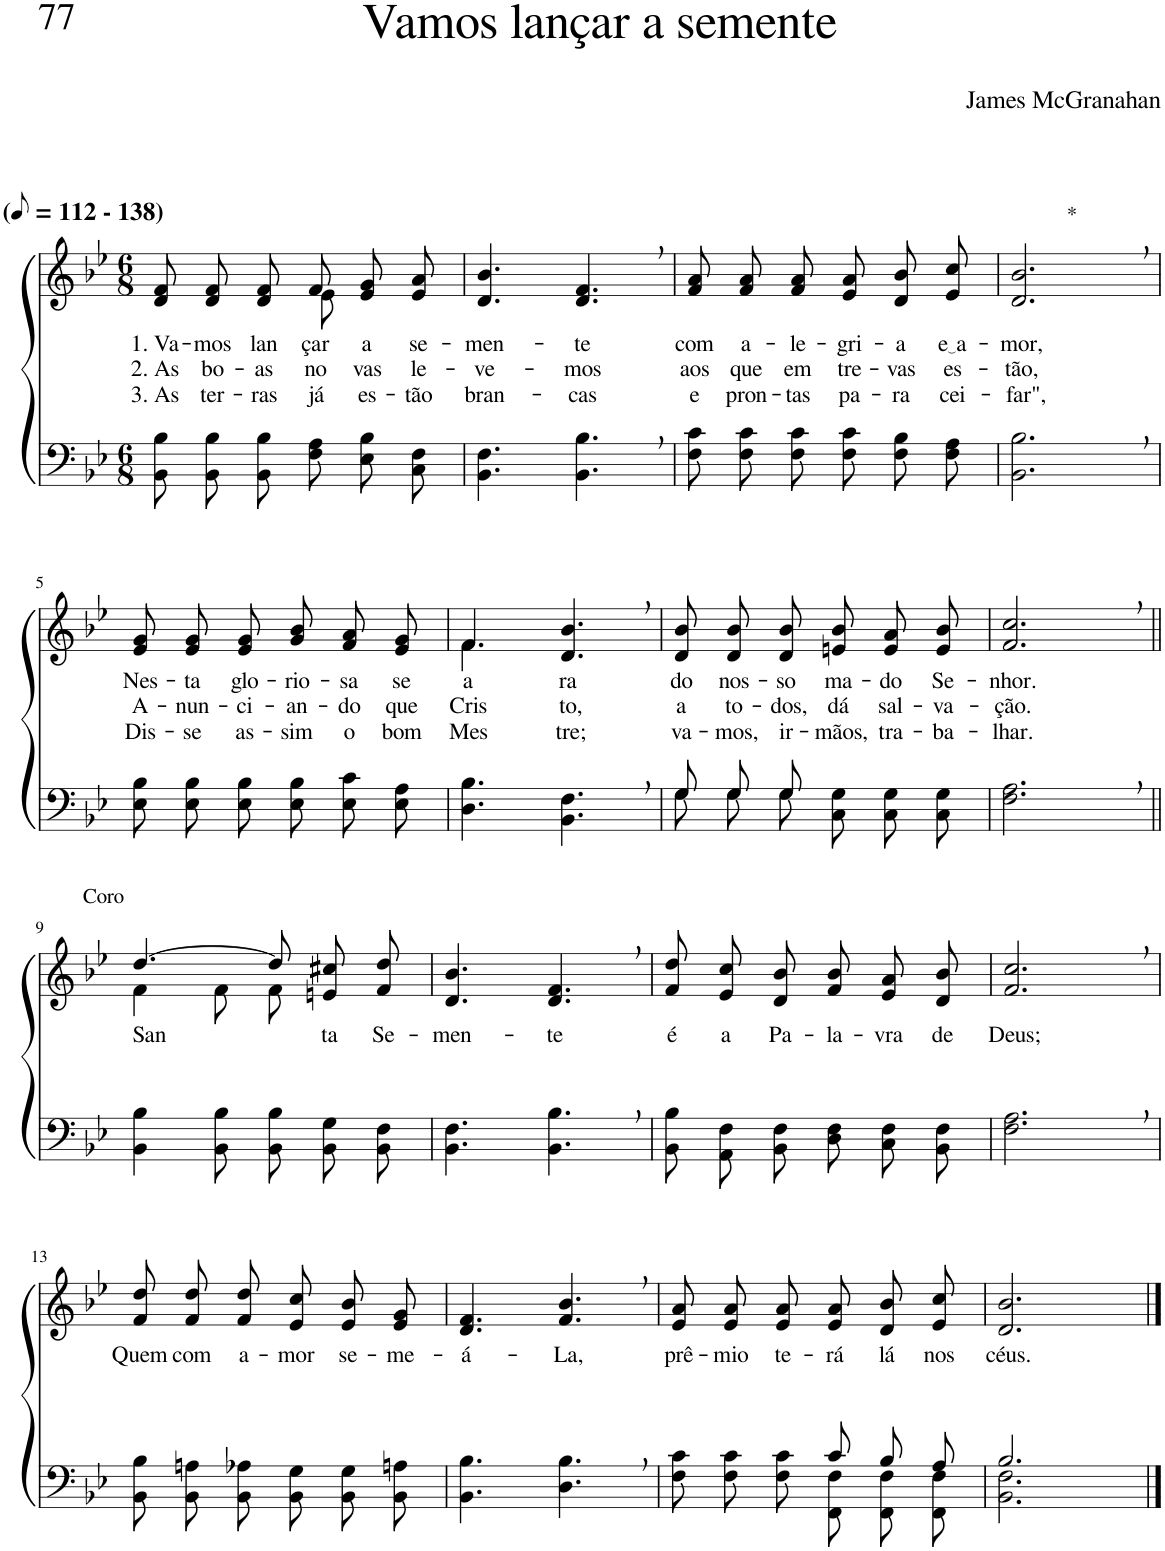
**kern	**kern	**text	**text	**text
*part2	*part1	*part1	*part1	*part1
*staff2	*staff1	*staff1	*staff1	*staff1
*I"Parte III e IV	*I"Parte I e II	*	*	*
*clefF4	*clefG2	*	*	*
*k[b-e-]	*k[b-e-]	*	*	*
*M6/8	*M6/8	*	*	*
*MM56	*MM56	*	*	*
=1	=1	=1	=1	=1
!	!LO:TX:a:B:t=(	!	!	!
!	!LO:TX:a:B:t=- 138)	!	!	!
!	!	!LO:LY:b	!LO:LY:b	!LO:LY:b
*	*^	*	*	*
8BB-\ 8B-\L	8d/ 8f/L	4.ryy	1. Va-	2. As	3. As
!	!	!	!LO:LY:b	!LO:LY:b	!LO:LY:b
8BB-\ 8B-\	8d/ 8f/	.	-mos	bo-	ter-
!	!	!	!LO:LY:b	!LO:LY:b	!LO:LY:b
8BB-\ 8B-\J	8d/ 8f/J	.	lan-	-as	-ras
!	!	!	!LO:LY:b	!LO:LY:b	!LO:LY:b
8F\ 8A\L	8f/L	8e-\	-çar	no-	já
!	!	!	!LO:LY:b	!LO:LY:b	!LO:LY:b
8E-\ 8B-\	8e-/ 8g/	4ryy	a	-vas	es-
!	!	!	!LO:LY:b	!LO:LY:b	!LO:LY:b
8C\ 8F\J	8e-/ 8a/J	.	se-	le-	-tão
*	*v	*v	*	*	*
=2	=2	=2	=2	=2
!	!	!LO:LY:b	!LO:LY:b	!LO:LY:b
4.BB-\ 4.F\	4.d/ 4.b-/	-men-	-ve-	bran-
!	!	!LO:LY:b	!LO:LY:b	!LO:LY:b
4.BB-\, 4.B-\,	4.d/, 4.f/,	-te	-mos	-cas
=3	=3	=3	=3	=3
!	!	!LO:LY:b	!LO:LY:b	!LO:LY:b
8F\ 8c\L	8f/ 8a/L	com	aos	e
!	!	!LO:LY:b	!LO:LY:b	!LO:LY:b
8F\ 8c\	8f/ 8a/	a-	que	pron-
!	!	!LO:LY:b	!LO:LY:b	!LO:LY:b
8F\ 8c\J	8f/ 8a/J	-le-	em	-tas
!	!	!LO:LY:b	!LO:LY:b	!LO:LY:b
8F\ 8c\L	8e-/ 8a/L	-gri-	tre-	pa-
!	!	!LO:LY:b	!LO:LY:b	!LO:LY:b
8F\ 8B-\	8d/ 8b-/	-a	-vas	-ra
!	!	!LO:LY:b	!LO:LY:b	!LO:LY:b
8F\ 8A\J	8e-/ 8cc/J	e a	es-	cei-
=4	=4	=4	=4	=4
!	!LO:TX:a:t=*	!	!	!
!	!	!LO:LY:b	!LO:LY:b	!LO:LY:b
2.BB-\, 2.B-\,	2.d/, 2.b-/,	-mor,	-tão,	-far",
!!LO:LB:g=z
=5	=5	=5	=5	=5
!	!	!LO:LY:b	!LO:LY:b	!LO:LY:b
8E-\ 8B-\L	8e-/ 8g/L	Nes-	A-	Dis-
!	!	!LO:LY:b	!LO:LY:b	!LO:LY:b
8E-\ 8B-\	8e-/ 8g/	-ta	-nun-	-se
!	!	!LO:LY:b	!LO:LY:b	!LO:LY:b
8E-\ 8B-\J	8e-/ 8g/J	glo-	-ci-	as-
!	!	!LO:LY:b	!LO:LY:b	!LO:LY:b
8E-\ 8B-\L	8g/ 8b-/L	-rio-	-an-	-sim
!	!	!LO:LY:b	!LO:LY:b	!LO:LY:b
8E-\ 8c\	8f/ 8a/	-sa	-do	o
!	!	!LO:LY:b	!LO:LY:b	!LO:LY:b
8E-\ 8A\J	8e-/ 8g/J	se-	que	bom
=6	=6	=6	=6	=6
*	*^	*	*	*
!	!	!	!LO:LY:b	!LO:LY:b	!LO:LY:b
4.D\ 4.B-\	4.f/	4.f\	-a-	Cris-	Mes-
!	!	!	!LO:LY:b	!LO:LY:b	!LO:LY:b
4.BB-\, 4.F\,	4.d/, 4.b-/,	4.ryy	-ra	-to,	-tre;
=7	=7	=7	=7	=7	=7
*^	*	*	*	*	*
!	!	!	!	!LO:LY:b	!LO:LY:b	!LO:LY:b
*	*	*v	*v	*	*	*
8G/L	8G\L	8d/ 8b-/L	do	a	va-
!	!	!	!LO:LY:b	!LO:LY:b	!LO:LY:b
8G/	8G\	8d/ 8b-/	nos-	to-	-mos,
!	!	!	!LO:LY:b	!LO:LY:b	!LO:LY:b
8G/J	8G\J	8d/ 8b-/J	-so	-dos,	ir-
!	!	!	!LO:LY:b	!LO:LY:b	!LO:LY:b
4.ryy	8C\ 8G\L	8en/ 8b-/L	ma-	dá	-mãos,
!	!	!	!LO:LY:b	!LO:LY:b	!LO:LY:b
.	8C\ 8G\	8e/ 8a/	-do	sal-	tra-
!	!	!	!LO:LY:b	!LO:LY:b	!LO:LY:b
.	8C\ 8G\J	8e/ 8b-/J	Se-	-va-	-ba-
=8	=8	=8	=8	=8	=8
!	!	!	!LO:LY:b	!LO:LY:b	!LO:LY:b
*v	*v	*	*	*	*
2.F\, 2.A\,	2.f/, 2.cc/,	-nhor.	-ção.	-lhar.
!!LO:LB:g=z
=9||	=9||	=9||	=9||	=9||
*	*^	*	*	*
!	!LO:TX:a:t=Coro	!	!	!	!
!	!	!	!LO:LY:b	!	!
4BB-\ 4B-\	[4.dd/	4f\	San-	.	.
8BB-\ 8B-\	.	8f\L	.	.	.
8BB-\ 8B-\L	8dd\L]	8f\J	.	.	.
!	!	!	!LO:LY:b	!	!
8BB-\ 8G\	8en\ 8cc#X\	4ryy	-ta	.	.
!	!	!	!LO:LY:b	!	!
8BB-\ 8F\J	8f\ 8dd\J	.	Se-	.	.
*	*v	*v	*	*	*
=10	=10	=10	=10	=10
!	!	!LO:LY:b	!	!
4.BB-\ 4.F\	4.d/ 4.b-/	-men-	.	.
!	!	!LO:LY:b	!	!
4.BB-\, 4.B-\,	4.d/, 4.f/,	-te	.	.
=11	=11	=11	=11	=11
!	!	!LO:LY:b	!	!
8BB-\ 8B-\L	8f/ 8dd/L	é	.	.
!	!	!LO:LY:b	!	!
8AA\ 8F\	8e-/ 8cc/	a	.	.
!	!	!LO:LY:b	!	!
8BB-\ 8F\J	8d/ 8b-/J	Pa-	.	.
!	!	!LO:LY:b	!	!
8D\ 8F\L	8f/ 8b-/L	-la-	.	.
!	!	!LO:LY:b	!	!
8C\ 8F\	8e-/ 8a/	-vra	.	.
!	!	!LO:LY:b	!	!
8BB-\ 8F\J	8d/ 8b-/J	de	.	.
=12	=12	=12	=12	=12
!	!	!LO:LY:b	!	!
2.F\, 2.A\,	2.f/, 2.cc/,	Deus;	.	.
!!LO:LB:g=z
=13	=13	=13	=13	=13
!	!	!LO:LY:b	!	!
8BB-\ 8B-\L	8f/ 8dd/L	Quem	.	.
!	!	!LO:LY:b	!	!
8BB-\ 8An\	8f/ 8dd/	com	.	.
!	!	!LO:LY:b	!	!
8BB-\ 8A-X\J	8f/ 8dd/J	a-	.	.
!	!	!LO:LY:b	!	!
8BB-\ 8G\L	8e-/ 8cc/L	-mor	.	.
!	!	!LO:LY:b	!	!
8BB-\ 8G\	8e-/ 8b-/	se-	.	.
!	!	!LO:LY:b	!	!
8BB-\ 8An\J	8e-/ 8g/J	-me-	.	.
=14	=14	=14	=14	=14
!	!	!LO:LY:b	!	!
4.BB-\ 4.B-\	4.d/ 4.f/	-á-	.	.
!	!	!LO:LY:b	!	!
4.D\, 4.B-\,	4.f/, 4.b-/,	-La,	.	.
=15	=15	=15	=15	=15
*^	*	*	*	*
!	!	!	!LO:LY:b	!	!
4.ryy	8F\ 8c\L	8e-/ 8a/L	prê-	.	.
!	!	!	!LO:LY:b	!	!
.	8F\ 8c\	8e-/ 8a/	-mio	.	.
!	!	!	!LO:LY:b	!	!
.	8F\ 8c\J	8e-/ 8a/J	te-	.	.
!	!	!	!LO:LY:b	!	!
8c/L	8FF/ 8F/L	8e-/ 8a/L	-rá	.	.
!	!	!	!LO:LY:b	!	!
8B-/	8FF/ 8F/	8d/ 8b-/	lá	.	.
!	!	!	!LO:LY:b	!	!
8A/J	8FF/ 8F/J	8e-/ 8cc/J	nos	.	.
=16	=16	=16	=16	=16	=16
!	!	!	!LO:LY:b	!	!
2.B-/	2.BB-\ 2.F\	2.d/ 2.b-/	céus.	.	.
*v	*v	*	*	*	*
==	==	==	==	==
*-	*-	*-	*-	*-
